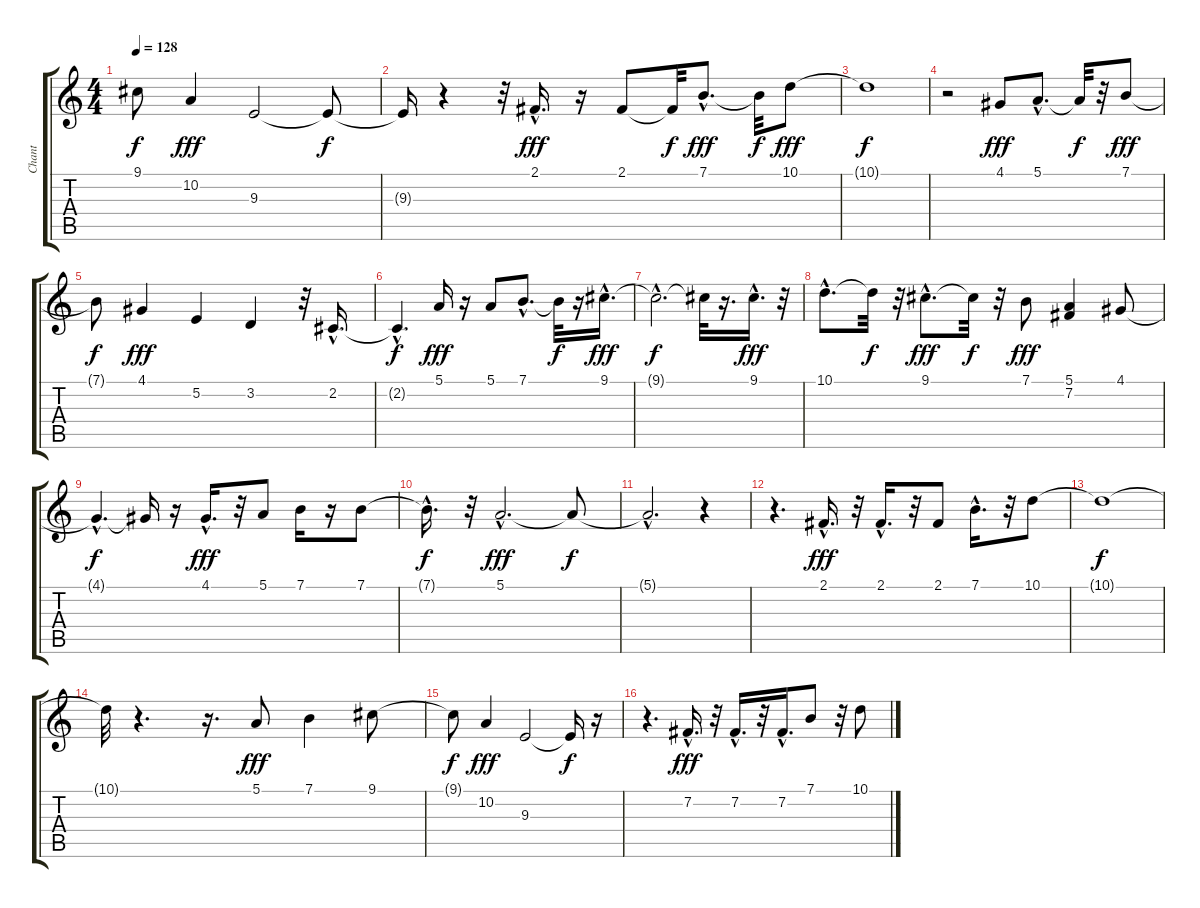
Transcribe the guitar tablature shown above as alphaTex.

\track ("Chant" "Chant") {instrument altosax}
\staff {score tabs}
\tuning (E4 B3 G3 D3 A2 E2) {hide}
\ts (4 4)
\tempo 128
\clef g2
\ks c
9.1{t}.8{dy f} 10.2.4{dy fff} 9.3.2 9.3{t}.8{dy f} |
9.3{t}.16 r.4 r.32 2.1{hac}.16{d dy fff} r.16 2.1.8 2.1{t}.32{dy f} 7.1{hac}.8{d dy fff} 7.1{t}.32{dy f} 10.1.8{dy fff} |
10.1{t}.1{dy f} |
r.2 4.1.8{dy fff} 5.1{hac}.8{d} 5.1{t}.32{dy f} r.32 7.1.8{dy fff} |
7.1{t}.8{dy f} 4.1.4{dy fff} 5.2.4 3.2.4 r.32 2.2{hac}.16{d} |
2.2{hac t}.4{d dy f} 5.1.16{dy fff} r.16 5.1.8 7.1{hac}.8{d} 7.1{t}.32{dy f} r.16 9.1{hac}.16{d dy fff} |
9.1{hac t}.2{d dy f} 9.1{t}.32 r.16{d} 9.1{hac}.16{d dy fff} r.32 |
10.1{hac}.8{d} 10.1{t}.32{dy f} r.32 9.1{hac}.8{d dy fff} 9.1{t}.32{dy f} r.32 7.1.8{dy fff} (5.1 7.2).4 4.1.8 |
4.1{hac t}.4{d dy f} 4.1{t}.16 r.16 4.1{hac}.16{d dy fff} r.32 5.1.8 7.1.16 r.16 7.1.8 |
7.1{hac t}.16{d dy f} r.32 5.1{hac}.2{d dy fff} 5.1{t}.8{dy f} |
5.1{hac t}.2{d} r.4 |
r.4{d} 2.1{hac}.16{d dy fff} r.32 2.1{hac}.16{d} r.32 2.1.8 7.1{hac}.16{d} r.32 10.1.8 |
10.1{t}.1{dy f} |
10.1{t}.32 r.4{d} r.16{d} 5.1.8{dy fff} 7.1.4 9.1.8 |
9.1{t}.8{dy f} 10.2.4{dy fff} 9.3.2 9.3{t}.16{dy f} r.16 |
r.4{d} 7.2{hac}.16{d dy fff} r.32 7.2{hac}.16{d} r.32 7.2{hac}.16{d} 7.1.8 r.32 10.1.8
